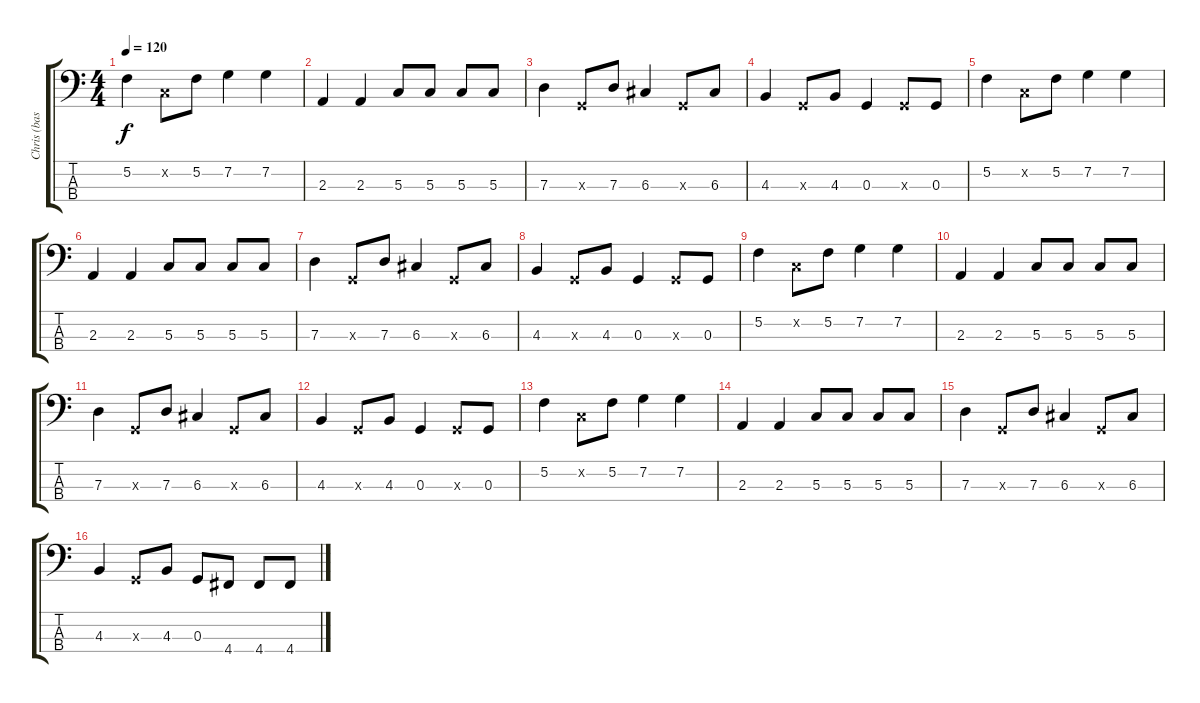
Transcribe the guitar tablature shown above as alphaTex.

\track ("Chris (basse)" "Chris (bas") {instrument slapbass2}
\staff {score tabs}
\tuning (F2 C2 G1 D1) {hide}
\ts (4 4)
\tempo 120
\clef f4
\ks c
5.2.4{dy f} 0.2{x}.8 5.2.8 7.2.4 7.2.4 |
2.3.4 2.3.4 5.3.8 5.3.8 5.3.8 5.3.8 |
7.3.4 0.3{x}.8 7.3.8 6.3.4 0.3{x}.8 6.3.8 |
4.3.4 0.3{x}.8 4.3.8 0.3.4 0.3{x}.8 0.3.8 |
5.2.4 0.2{x}.8 5.2.8 7.2.4 7.2.4 |
2.3.4 2.3.4 5.3.8 5.3.8 5.3.8 5.3.8 |
7.3.4 0.3{x}.8 7.3.8 6.3.4 0.3{x}.8 6.3.8 |
4.3.4 0.3{x}.8 4.3.8 0.3.4 0.3{x}.8 0.3.8 |
5.2.4 0.2{x}.8 5.2.8 7.2.4 7.2.4 |
2.3.4 2.3.4 5.3.8 5.3.8 5.3.8 5.3.8 |
7.3.4 0.3{x}.8 7.3.8 6.3.4 0.3{x}.8 6.3.8 |
4.3.4 0.3{x}.8 4.3.8 0.3.4 0.3{x}.8 0.3.8 |
5.2.4 0.2{x}.8 5.2.8 7.2.4 7.2.4 |
2.3.4 2.3.4 5.3.8 5.3.8 5.3.8 5.3.8 |
7.3.4 0.3{x}.8 7.3.8 6.3.4 0.3{x}.8 6.3.8 |
4.3.4 0.3{x}.8 4.3.8 0.3.8 4.4.8 4.4.8 4.4.8
